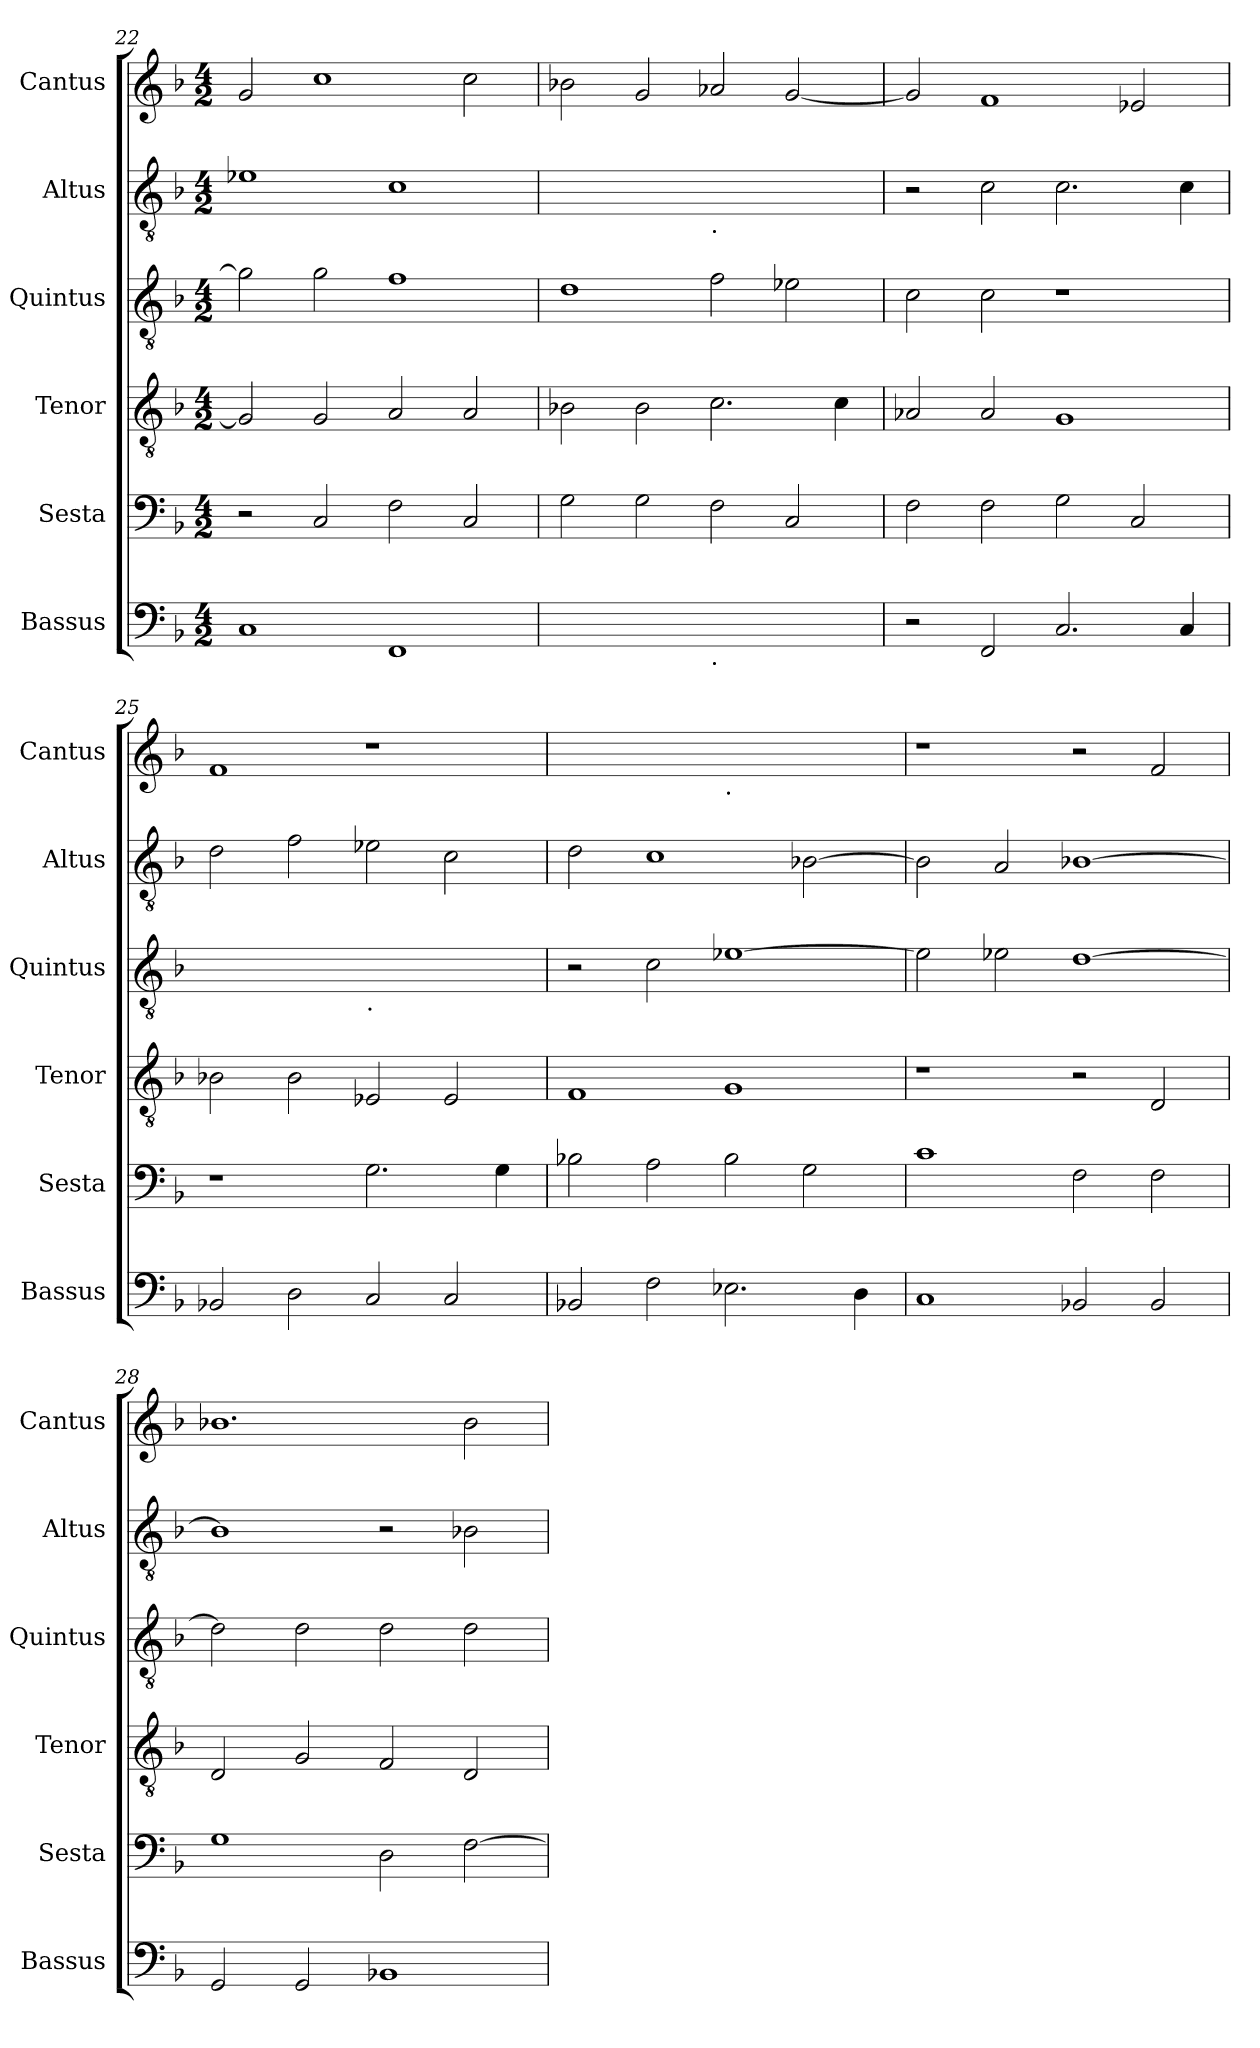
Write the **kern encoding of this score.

**kern	**kern	**kern	**kern	**kern	**kern
*part6	*part5	*part4	*part3	*part2	*part1
*staff6	*staff5	*staff4	*staff3	*staff2	*staff1
*I"Bassus	*I"Sesta	*I"Tenor	*I"Quintus	*I"Altus	*I"Cantus
*I'Bassus	*I'Sesta	*I'Tenor	*I'Quintus	*I'Altus	*I'Cantus
*clefF4	*clefF4	*clefGv2	*clefGv2	*clefGv2	*clefG2
*k[b-]	*k[b-]	*k[b-]	*k[b-]	*k[b-]	*k[b-]
*F:	*F:	*F:	*F:	*F:	*F:
*M4/2	*M4/2	*M4/2	*M4/2	*M4/2	*M4/2
=22	=22	=22	=22	=22	=22
1C	2r	2G/]	2g\]	1e-X	2g/
.	2C/	2G/	2g\	.	1cc
1FF	2F\	2A/	1f	1c	.
.	2C/	2A/	.	.	2cc\
=23	=23	=23	=23	=23	=23
*^	*	*	*	*^	*
0ryy	1ryy	2G\	2B-X\	1d	0ryy	1ryy	2b-X\
.	.	2G\	2B-\	.	.	.	2g/
!	!	!	!	!	!	!LO:TX:b:t=.	!
!	!LO:TX:b:t=.	!	!	!	!	!	!
.	1ryy	2F\	2.c\	2f\	.	1ryy	2a-X/
.	.	2C/	.	2e-X\	.	.	[2g/
.	.	.	4c\	.	.	.	.
*v	*v	*	*	*	*v	*v	*
=24	=24	=24	=24	=24	=24
2r	2F\	2A-X/	2c\	2r	2g/]
2FF/	2F\	2A-/	2c\	2c\	1f
2.C/	2G\	1G	1r	2.c\	.
.	2C/	.	.	.	2e-X/
4C/	.	.	.	4c\	.
=25	=25	=25	=25	=25	=25
*	*	*	*^	*	*
2BB-X/	1r	2B-X\	0ryy	1ryy	2d\	1f
2D\	.	2B-\	.	.	2f\	.
!	!	!	!	!LO:TX:b:t=.	!	!
2C/	2.G\	2E-X/	.	1ryy	2e-X\	1r
2C/	.	2E-/	.	.	2c\	.
.	4G\	.	.	.	.	.
*	*	*	*v	*v	*	*
=26	=26	=26	=26	=26	=26
*	*	*	*	*	*^
2BB-X/	2B-X\	1F	2r	2d\	0ryy	1ryy
2F\	2A\	.	2c\	1c	.	.
!	!	!	!	!	!	!LO:TX:b:t=.
2.E-X\	2B-\	1G	[1e-X	.	.	1ryy
.	2G\	.	.	[2B-X\	.	.
4D\	.	.	.	.	.	.
*	*	*	*	*	*v	*v
=27	=27	=27	=27	=27	=27
1C	1c	1r	2e-\]	2B-\]	1r
.	.	.	2e-X\	2A/	.
2BB-X/	2F\	2r	[1d	[1B-X	2r
2BB-/	2F\	2D/	.	.	2f/
=28	=28	=28	=28	=28	=28
2GG/	1G	2D/	2d\]	1B-]	1.b-X
2GG/	.	2G/	2d\	.	.
1BB-X	2D\	2F/	2d\	2r	.
.	[2F\	2D/	2d\	2B-X\	2b-\
=	=	=	=	=	=
*-	*-	*-	*-	*-	*-
